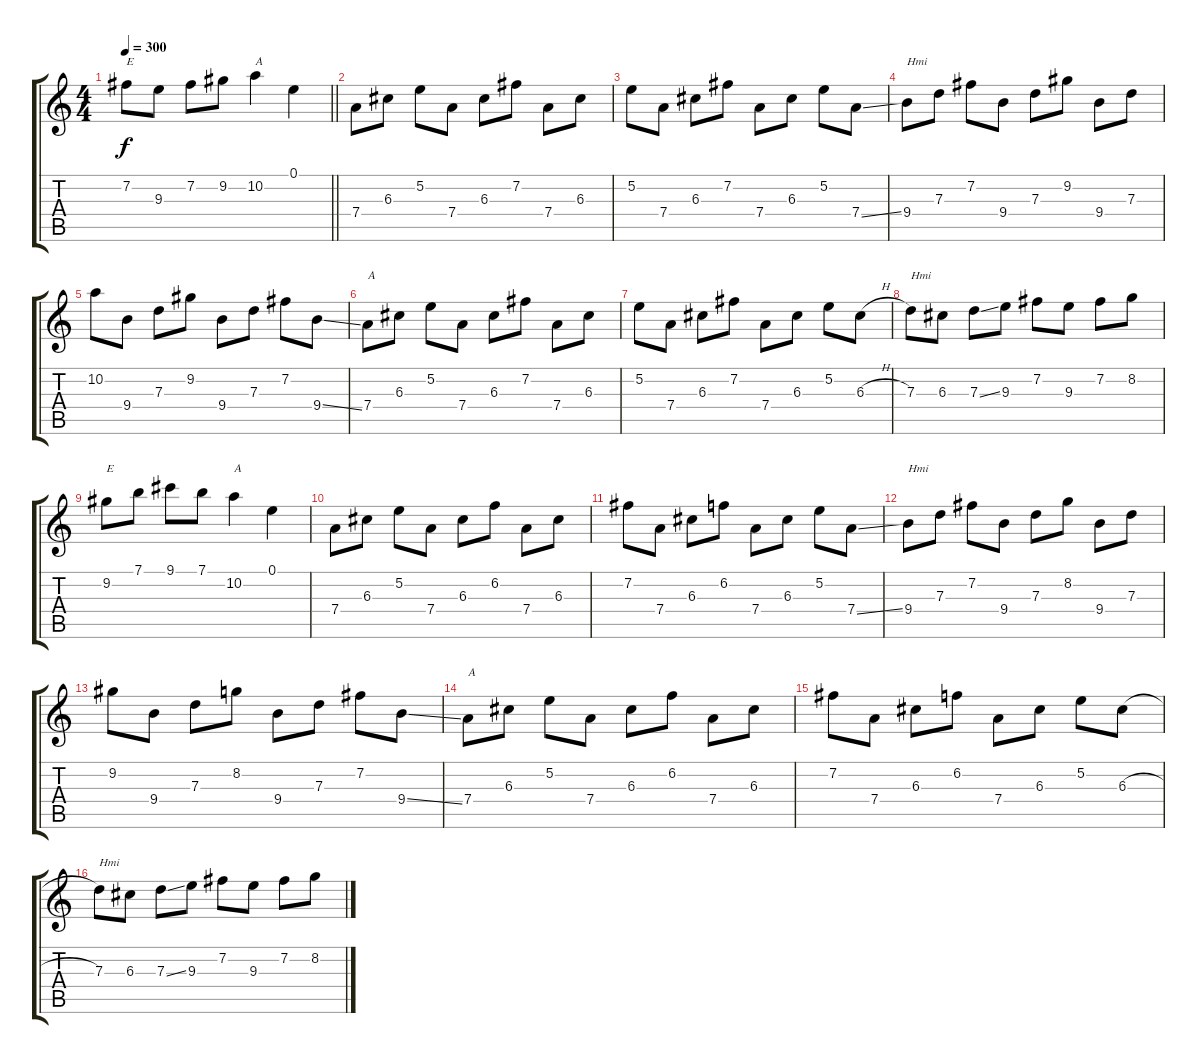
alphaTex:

\track "" {instrument acousticguitarnylon}
\staff {score tabs}
\tuning (E4 B3 G3 D3 A2 E2) {hide}
\ts (4 4)
\tempo 300
\clef g2
\barLineRight lightlight
\ks c
7.2.8{txt "E" dy f} 9.3.8 7.2.8 9.2.8 10.2.4{txt "A"} 0.1.4 |
7.4.8 6.3.8 5.2.8 7.4.8 6.3.8 7.2.8 7.4.8 6.3.8 |
5.2.8 7.4.8 6.3.8 7.2.8 7.4.8 6.3.8 5.2.8 7.4{ss}.8 |
9.4.8{txt "Hmi"} 7.3.8 7.2.8 9.4.8 7.3.8 9.2.8 9.4.8 7.3.8 |
10.2.8 9.4.8 7.3.8 9.2.8 9.4.8 7.3.8 7.2.8 9.4{ss}.8 |
7.4.8{txt "A"} 6.3.8 5.2.8 7.4.8 6.3.8 7.2.8 7.4.8 6.3.8 |
5.2.8 7.4.8 6.3.8 7.2.8 7.4.8 6.3.8 5.2.8 6.3{h}.8 |
7.3.8{txt "Hmi"} 6.3.8 7.3{ss}.8 9.3.8 7.2.8 9.3.8 7.2.8 8.2.8 |
9.2.8{txt "E"} 7.1.8 9.1.8 7.1.8 10.2.4{txt "A"} 0.1.4 |
7.4.8 6.3.8 5.2.8 7.4.8 6.3.8 6.2.8 7.4.8 6.3.8 |
7.2.8 7.4.8 6.3.8 6.2.8 7.4.8 6.3.8 5.2.8 7.4{ss}.8 |
9.4.8{txt "Hmi"} 7.3.8 7.2.8 9.4.8 7.3.8 8.2.8 9.4.8 7.3.8 |
9.2.8 9.4.8 7.3.8 8.2.8 9.4.8 7.3.8 7.2.8 9.4{ss}.8 |
7.4.8{txt "A"} 6.3.8 5.2.8 7.4.8 6.3.8 6.2.8 7.4.8 6.3.8 |
7.2.8 7.4.8 6.3.8 6.2.8 7.4.8 6.3.8 5.2.8 6.3{h}.8 |
7.3.8{txt "Hmi"} 6.3.8 7.3{ss}.8 9.3.8 7.2.8 9.3.8 7.2.8 8.2.8
